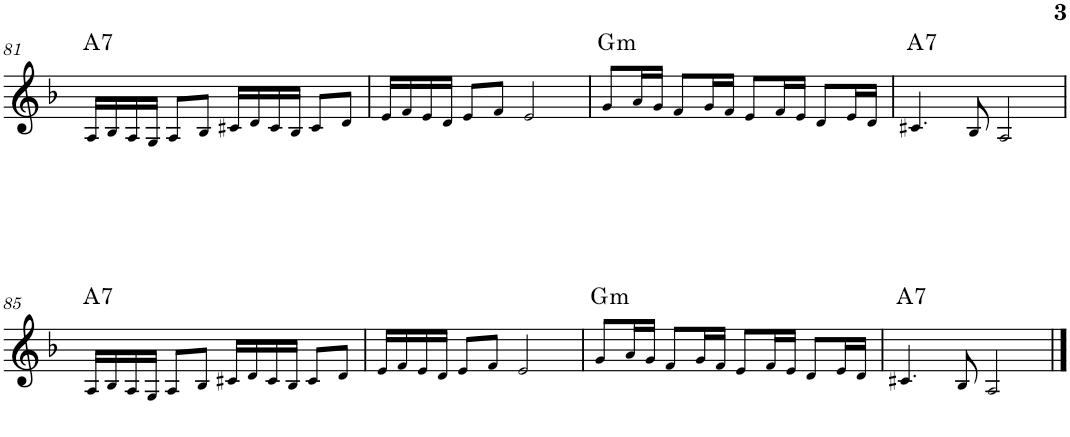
**kern	**harte
*part1	*part1
*staff1	*
*I"Piano	*
*I'Pno.	*
!!LO:PB:g=z
*clefG2	*
*k[b-]	*
*M4/4	*
=81	=81
!	!LO:H:kt=7
16A!/LL	A:7
16B-!/	.
16A!/	.
16G!/JJ	.
8A!/L	.
8B-!/J	.
16c#X!/LL	.
16d!/	.
16c#!/	.
16B-!/JJ	.
8c#!/L	.
8d!/J	.
=82	=82
16e!/LL	.
16f!/	.
16e!/	.
16d!/JJ	.
8e!/L	.
8f!/J	.
2e!/	.
=83	=83
!	!LO:H:kt=m
8g!/L	G:min
16a!/L	.
16g!/JJ	.
8f!/L	.
16g!/L	.
16f!/JJ	.
8e!/L	.
16f!/L	.
16e!/JJ	.
8d!/L	.
16e!/L	.
16d!/JJ	.
=84	=84
!	!LO:H:kt=7
4.c#X!/	A:7
8B-!/	.
2A!/	.
!!LO:LB:g=z
=85	=85
!	!LO:H:kt=7
16A!/LL	A:7
16B-!/	.
16A!/	.
16G!/JJ	.
8A!/L	.
8B-!/J	.
16c#X!/LL	.
16d!/	.
16c#!/	.
16B-!/JJ	.
8c#!/L	.
8d!/J	.
=86	=86
16e!/LL	.
16f!/	.
16e!/	.
16d!/JJ	.
8e!/L	.
8f!/J	.
2e!/	.
=87	=87
!	!LO:H:kt=m
8g!/L	G:min
16a!/L	.
16g!/JJ	.
8f!/L	.
16g!/L	.
16f!/JJ	.
8e!/L	.
16f!/L	.
16e!/JJ	.
8d!/L	.
16e!/L	.
16d!/JJ	.
=88	=88
!	!LO:H:kt=7
4.c#X!/	A:7
8B-!/	.
2A!/	.
==	==
*-	*-
